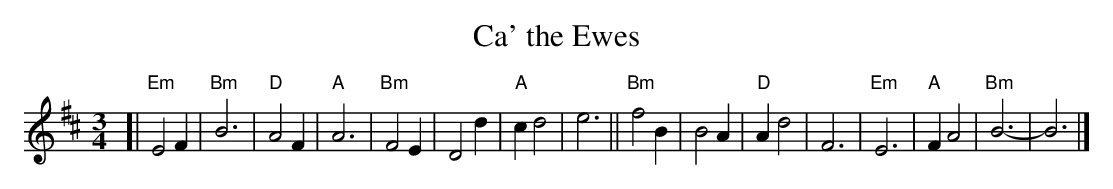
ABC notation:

X:1
T: Ca' the Ewes
M: 3/4
L: 1/4
K: Bm
[|\
"Em"E2F | "Bm"B3 | "D"A2F | "A"A3 | "Bm"F2E | D2d | "A"cd2 | e3 ||\
"Bm"f2B | B2A | "D"Ad2 | F3 | "Em"E3 | "A"FA2 | "Bm"B3- | B3 |]
